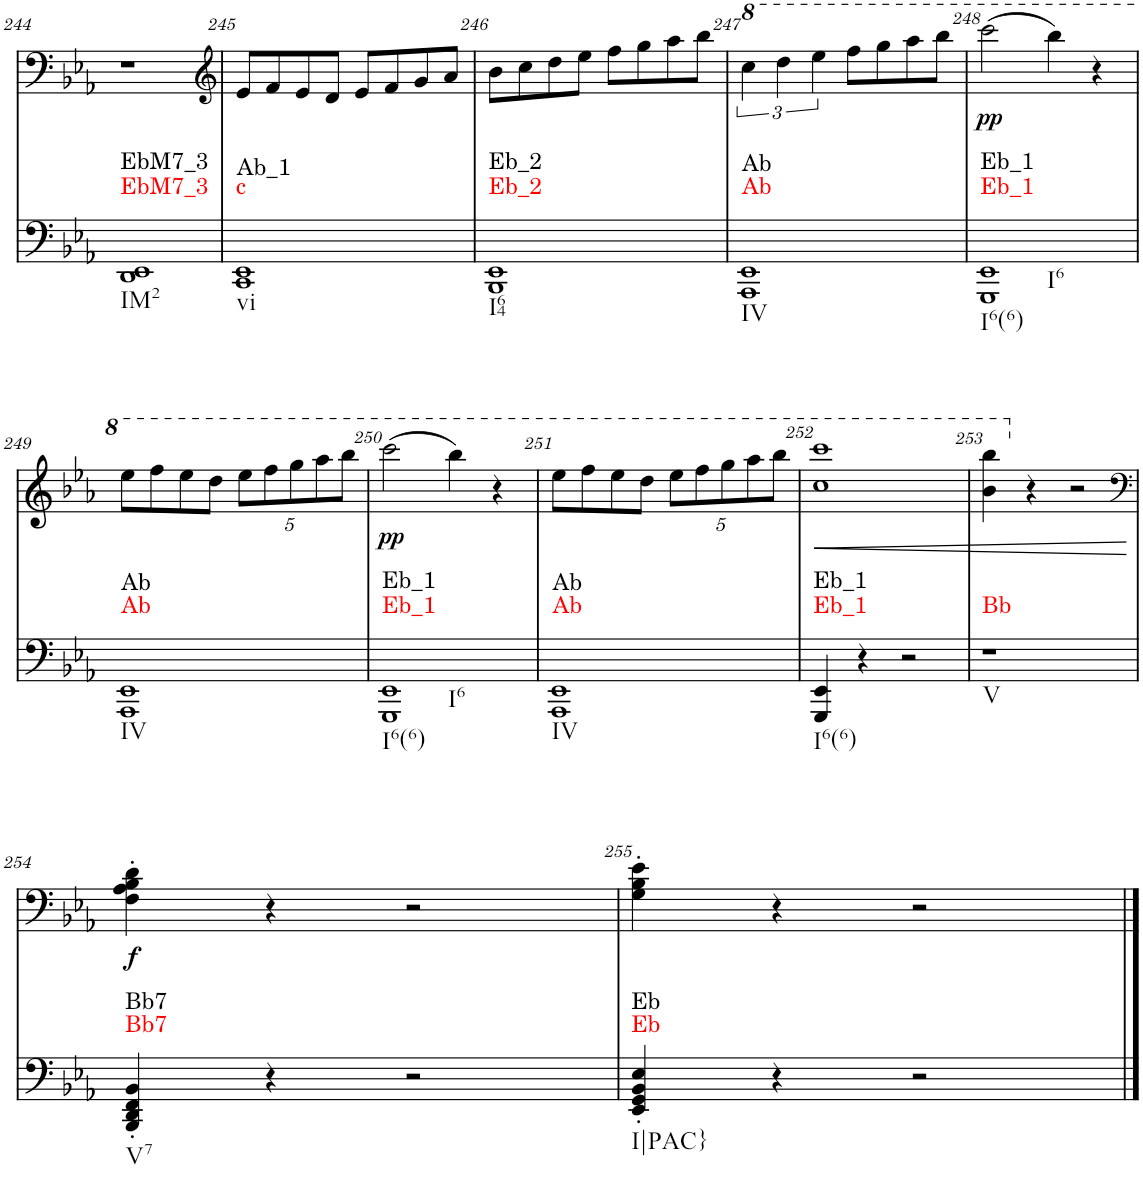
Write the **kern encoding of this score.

**kern	**harte	**kern	**text	**dynam
*part2	*part2	*part1	*part1	*part1
*staff2	*	*staff1	*staff1	*staff1
*I"piano	*	*I"piano	*	*
*I'Pno	*	*I'Pno	*	*
!!LO:PB:g=z
*clefF4	*	*clefF4	*	*
*k[b-e-a-]	*	*k[b-e-a-]	*	*
*E-:	*	*E-:	*	*
*M2/2	*	*M2/2	*	*
*met(c|)	*	*met(c|)	*	*
=244	=244	=244	=244	=244
!	!LO:H:n=1:kt=EbM7_3	!	!	!
!	!LO:H:n=2:kt=EbM7_3	!	!	!
1DD 1EE-	N N	1r	.	.
=245	=245	=245	=245	=245
*	*	*clefG2	*	*
!	!LO:H:n=1:kt=c	!	!	!
!	!LO:H:n=2:kt=Ab_1	!	!	!
1CC 1EE-	N N	8e-/L	.	.
.	.	8f/	.	.
.	.	8e-/	.	.
.	.	8d/J	.	.
.	.	8e-/L	.	.
.	.	8f/	.	.
.	.	8g/	.	.
.	.	8a-/J	.	.
=246	=246	=246	=246	=246
!	!LO:H:n=1:kt=Eb_2	!	!	!
!	!LO:H:n=2:kt=Eb_2	!	!	!
1BBB- 1EE-	N N	8b-\L	.	.
.	.	8cc\	.	.
.	.	8dd\	.	.
.	.	8ee-\J	.	.
.	.	8ff\L	.	.
.	.	8gg\	.	.
.	.	8aa-\	.	.
.	.	8bb-\J	.	.
=247	=247	=247	=247	=247
*	*	*8va	*	*
!	!LO:H:n=1:kt=Ab	!	!	!
!	!LO:H:n=2:kt=Ab	!	!	!
1AAA- 1EE-	N N	6ccc\	.	.
.	.	6ddd\	.	.
.	.	6eee-\	.	.
.	.	8fff\L	.	.
.	.	8ggg\	.	.
.	.	8aaa-\	.	.
.	.	8bbb-\J	.	.
=248	=248	=248	=248	=248
!	!LO:H:n=1:kt=Eb_1	!	!LO:LY:b	!
!	!LO:H:n=2:kt=Eb_1	!	!	!
1GGG 1EE-	N N	(2cccc\	.	.
.	.	4bbb-\)	.	.
.	.	4r	.	.
!!LO:LB:g=z
=249	=249	=249	=249	=249
!	!LO:H:n=1:kt=Ab	!	!	!
!	!LO:H:n=2:kt=Ab	!	!	!
1AAA- 1EE-	N N	8eee-\L	.	.
.	.	8fff\	.	.
.	.	8eee-\	.	.
.	.	8ddd\J	.	.
*	*	*Xbrackettup	*	*
.	.	10eee-\L	.	.
.	.	10fff\	.	.
.	.	10ggg\	.	.
.	.	10aaa-\	.	.
.	.	10bbb-\J	.	.
=250	=250	=250	=250	=250
!	!LO:H:n=1:kt=Eb_1	!	!LO:LY:b	!
!	!LO:H:n=2:kt=Eb_1	!	!	!
1GGG 1EE-	N N	(2cccc\	.	.
.	.	4bbb-\)	.	.
.	.	4r	.	.
=251	=251	=251	=251	=251
!	!LO:H:n=1:kt=Ab	!	!	!
!	!LO:H:n=2:kt=Ab	!	!	!
1AAA- 1EE-	N N	8eee-\L	.	.
.	.	8fff\	.	.
.	.	8eee-\	.	.
.	.	8ddd\J	.	.
.	.	10eee-\L	.	.
.	.	10fff\	.	.
.	.	10ggg\	.	.
.	.	10aaa-\	.	.
.	.	10bbb-\J	.	.
=252	=252	=252	=252	=252
!	!LO:H:n=1:kt=Eb_1	!	!	!LO:HP:b
!	!LO:H:n=2:kt=Eb_1	!	!	!
4GGG/ 4EE-/	N N	1ccc 1cccc	.	<
4r	.	.	.	.
2r	.	.	.	.
=253	=253	=253	=253	=253
!	!LO:H:kt=Bb	!	!	!
1r	N	4bb-\ 4bbb-\	.	.
*	*	*X8va	*	*
.	.	4r	.	.
.	.	2r	.	.
.	.	.	.	[
!!LO:LB:g=z
=254	=254	=254	=254	=254
*	*	*clefF4	*	*
!	!LO:H:n=1:kt=Bb7	!	!LO:LY:b	!
!	!LO:H:n=2:kt=Bb7	!	!	!
4BBB-/' 4DD/' 4FF/' 4BB-/'	N N	4F\' 4A-\' 4B-\' 4d\'	.	.
4r	.	4r	.	.
2r	.	2r	.	.
=255	=255	=255	=255	=255
!	!LO:H:n=1:kt=Eb	!	!	!
!	!LO:H:n=2:kt=Eb	!	!	!
4EE-/' 4GG/' 4BB-/' 4E-/'	N N	4G\' 4B-\' 4e-\'	.	.
4r	.	4r	.	.
2r	.	2r	.	.
==	==	==	==	==
*-	*-	*-	*-	*-
